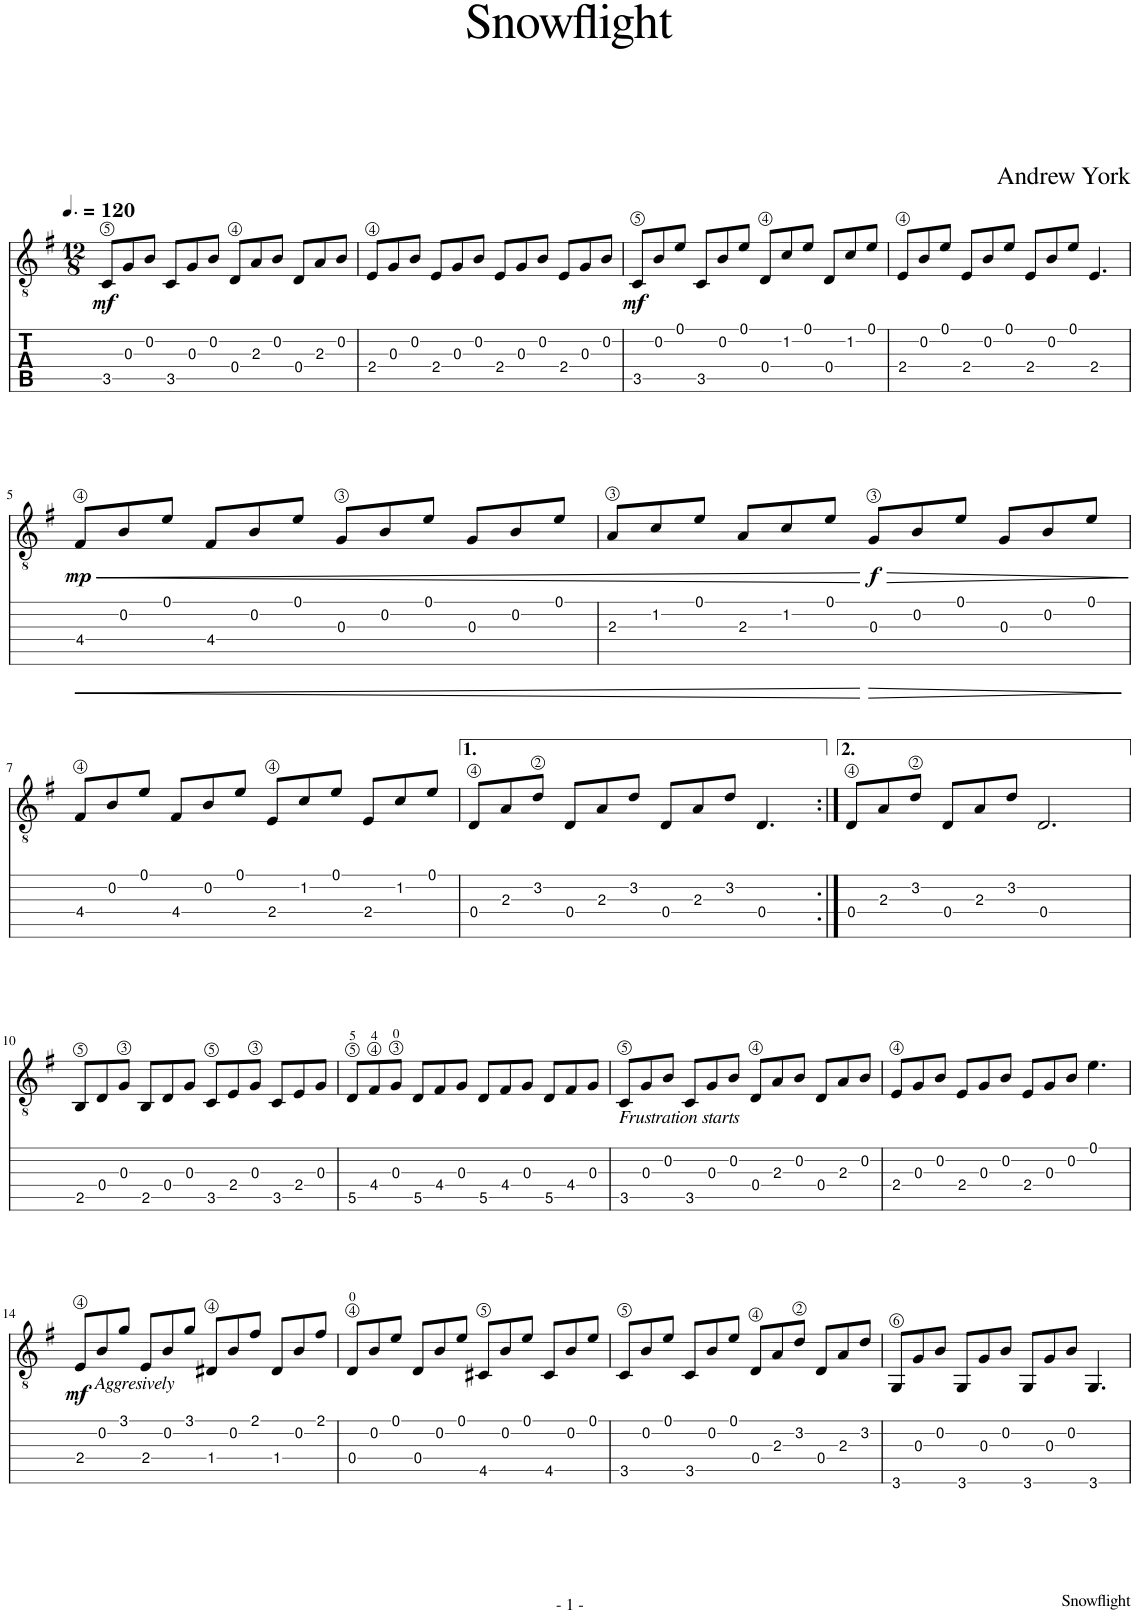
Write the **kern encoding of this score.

**kern	**kern	**dynam
*part1	*part1	*part1
*staff2	*staff1	*staff1/2
*I"Classical Guitar	*	*
*I'Guit.	*	*
*stria6	*	*
*	*clefGv2	*
*k[f#]	*k[f#]	*
*M12/8	*M12/8	*
*MM180	*MM180	*
=1	=1	=1
!	!	!LO:DY:b
8CL	8C/L	mf
8G	8G/	.
8BJ	8B/J	.
8CL	8C/L	.
8G	8G/	.
8BJ	8B/J	.
8DL	8D/L	.
8A	8A/	.
8BJ	8B/J	.
8DL	8D/L	.
8A	8A/	.
8BJ	8B/J	.
=2	=2	=2
8EL	8E/L	.
8G	8G/	.
8BJ	8B/J	.
8EL	8E/L	.
8G	8G/	.
8BJ	8B/J	.
8EL	8E/L	.
8G	8G/	.
8BJ	8B/J	.
8EL	8E/L	.
8G	8G/	.
8BJ	8B/J	.
=3	=3	=3
!	!	!LO:DY:b
8CL	8C/L	mf
8B	8B/	.
8eJ	8e/J	.
8CL	8C/L	.
8B	8B/	.
8eJ	8e/J	.
8DL	8D/L	.
8c	8c/	.
8eJ	8e/J	.
8DL	8D/L	.
8c	8c/	.
8eJ	8e/J	.
=4	=4	=4
8EL	8E/L	.
8B	8B/	.
8eJ	8e/J	.
8EL	8E/L	.
8B	8B/	.
8eJ	8e/J	.
8EL	8E/L	.
8B	8B/	.
8eJ	8e/J	.
4.E	4.E/	.
!!LO:LB:g=z
=5	=5	=5
!	!	!LO:HP:b
!	!	!LO:DY:n=1:b
8F#L	8F#/L	< mp
8B	8B/	.
8eJ	8e/J	.
8F#L	8F#/L	.
8B	8B/	.
8eJ	8e/J	.
8GL	8G/L	.
8B	8B/	.
8eJ	8e/J	.
8GL	8G/L	.
8B	8B/	.
8eJ	8e/J	.
=6	=6	=6
8AL	8A/L	.
8c	8c/	.
8eJ	8e/J	.
8AL	8A/L	.
8c	8c/	.
8eJ	8e/J	.
!	!	!LO:HP:n=1:b
!	!	!LO:DY:n=1:b
8GL	8G/L	[ > f
8B	8B/	.
8eJ	8e/J	.
8GL	8G/L	.
8B	8B/	.
8eJ	8e/J	.
.	.	]
!!LO:LB:g=z
=7	=7	=7
8F#L	8F#/L	.
8B	8B/	.
8eJ	8e/J	.
8F#L	8F#/L	.
8B	8B/	.
8eJ	8e/J	.
8EL	8E/L	.
8c	8c/	.
8eJ	8e/J	.
8EL	8E/L	.
8c	8c/	.
8eJ	8e/J	.
=8	=8	=8
8DL	8D/L	.
8A	8A/	.
8dJ	8d/J	.
8DL	8D/L	.
8A	8A/	.
8dJ	8d/J	.
8DL	8D/L	.
8A	8A/	.
8dJ	8d/J	.
4.D	4.D/	.
=9:|!	=9:|!	=9:|!
8DL	8D/L	.
8A	8A/	.
8dJ	8d/J	.
8DL	8D/L	.
8A	8A/	.
8dJ	8d/J	.
2.D	2.D/	.
!!LO:LB:g=z
=10	=10	=10
8BBL	8BB/L	.
8D	8D/	.
8GJ	8G/J	.
8BBL	8BB/L	.
8D	8D/	.
8GJ	8G/J	.
8CL	8C/L	.
8E	8E/	.
8GJ	8G/J	.
8CL	8C/L	.
8E	8E/	.
8GJ	8G/J	.
=11	=11	=11
8DL	8D/L	.
8F#	8F#/	.
8GJ	8G/J	.
8DL	8D/L	.
8F#	8F#/	.
8GJ	8G/J	.
8DL	8D/L	.
8F#	8F#/	.
8GJ	8G/J	.
8DL	8D/L	.
8F#	8F#/	.
8GJ	8G/J	.
=12	=12	=12
!	!LO:TX:b:i:t=Frustration starts	!
8CL	8C/L	.
8G	8G/	.
8BJ	8B/J	.
8CL	8C/L	.
8G	8G/	.
8BJ	8B/J	.
8DL	8D/L	.
8A	8A/	.
8BJ	8B/J	.
8DL	8D/L	.
8A	8A/	.
8BJ	8B/J	.
=13	=13	=13
8EL	8E/L	.
8G	8G/	.
8BJ	8B/J	.
8EL	8E/L	.
8G	8G/	.
8BJ	8B/J	.
8EL	8E/L	.
8G	8G/	.
8BJ	8B/J	.
4.e	4.e\	.
!!LO:LB:g=z
=14	=14	=14
!	!LO:TX:b:i:t=Aggresively	!
!	!	!LO:DY:b
8EL	8E/L	mf
8B	8B/	.
8gJ	8g/J	.
8EL	8E/L	.
8B	8B/	.
8gJ	8g/J	.
8D#XL	8D#X/L	.
8B	8B/	.
8f#J	8f#/J	.
8D#L	8D#/L	.
8B	8B/	.
8f#J	8f#/J	.
=15	=15	=15
8DL	8D/L	.
8B	8B/	.
8eJ	8e/J	.
8DL	8D/L	.
8B	8B/	.
8eJ	8e/J	.
8C#XL	8C#X/L	.
8B	8B/	.
8eJ	8e/J	.
8C#L	8C#/L	.
8B	8B/	.
8eJ	8e/J	.
=16	=16	=16
8CL	8C/L	.
8B	8B/	.
8eJ	8e/J	.
8CL	8C/L	.
8B	8B/	.
8eJ	8e/J	.
8DL	8D/L	.
8A	8A/	.
8dJ	8d/J	.
8DL	8D/L	.
8A	8A/	.
8dJ	8d/J	.
=17	=17	=17
8GGL	8GG/L	.
8G	8G/	.
8BJ	8B/J	.
8GGL	8GG/L	.
8G	8G/	.
8BJ	8B/J	.
8GGL	8GG/L	.
8G	8G/	.
8BJ	8B/J	.
4.GG	4.GG/	.
=	=	=
*-	*-	*-
